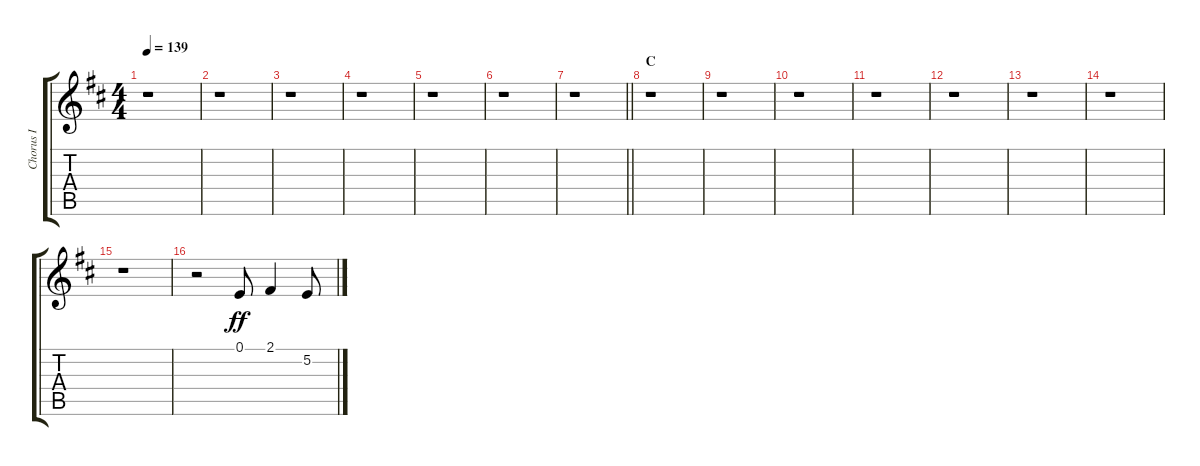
\track ("Chorus I" "Chorus I") {instrument voiceoohs}
\staff {score tabs}
\tuning (E4 B3 G3 D3 A2 E2) {hide}
\ts (4 4)
\tempo 139
\clef g2
\ks d
r.1{dy ff} |
r.1 |
r.1 |
r.1 |
r.1 |
r.1 |
\barLineRight lightlight
r.1 |
\section ("" "C")
r.1 |
r.1 |
r.1 |
r.1 |
r.1 |
r.1 |
r.1 |
r.1 |
r.2 0.1.8 2.1.4 5.2.8
